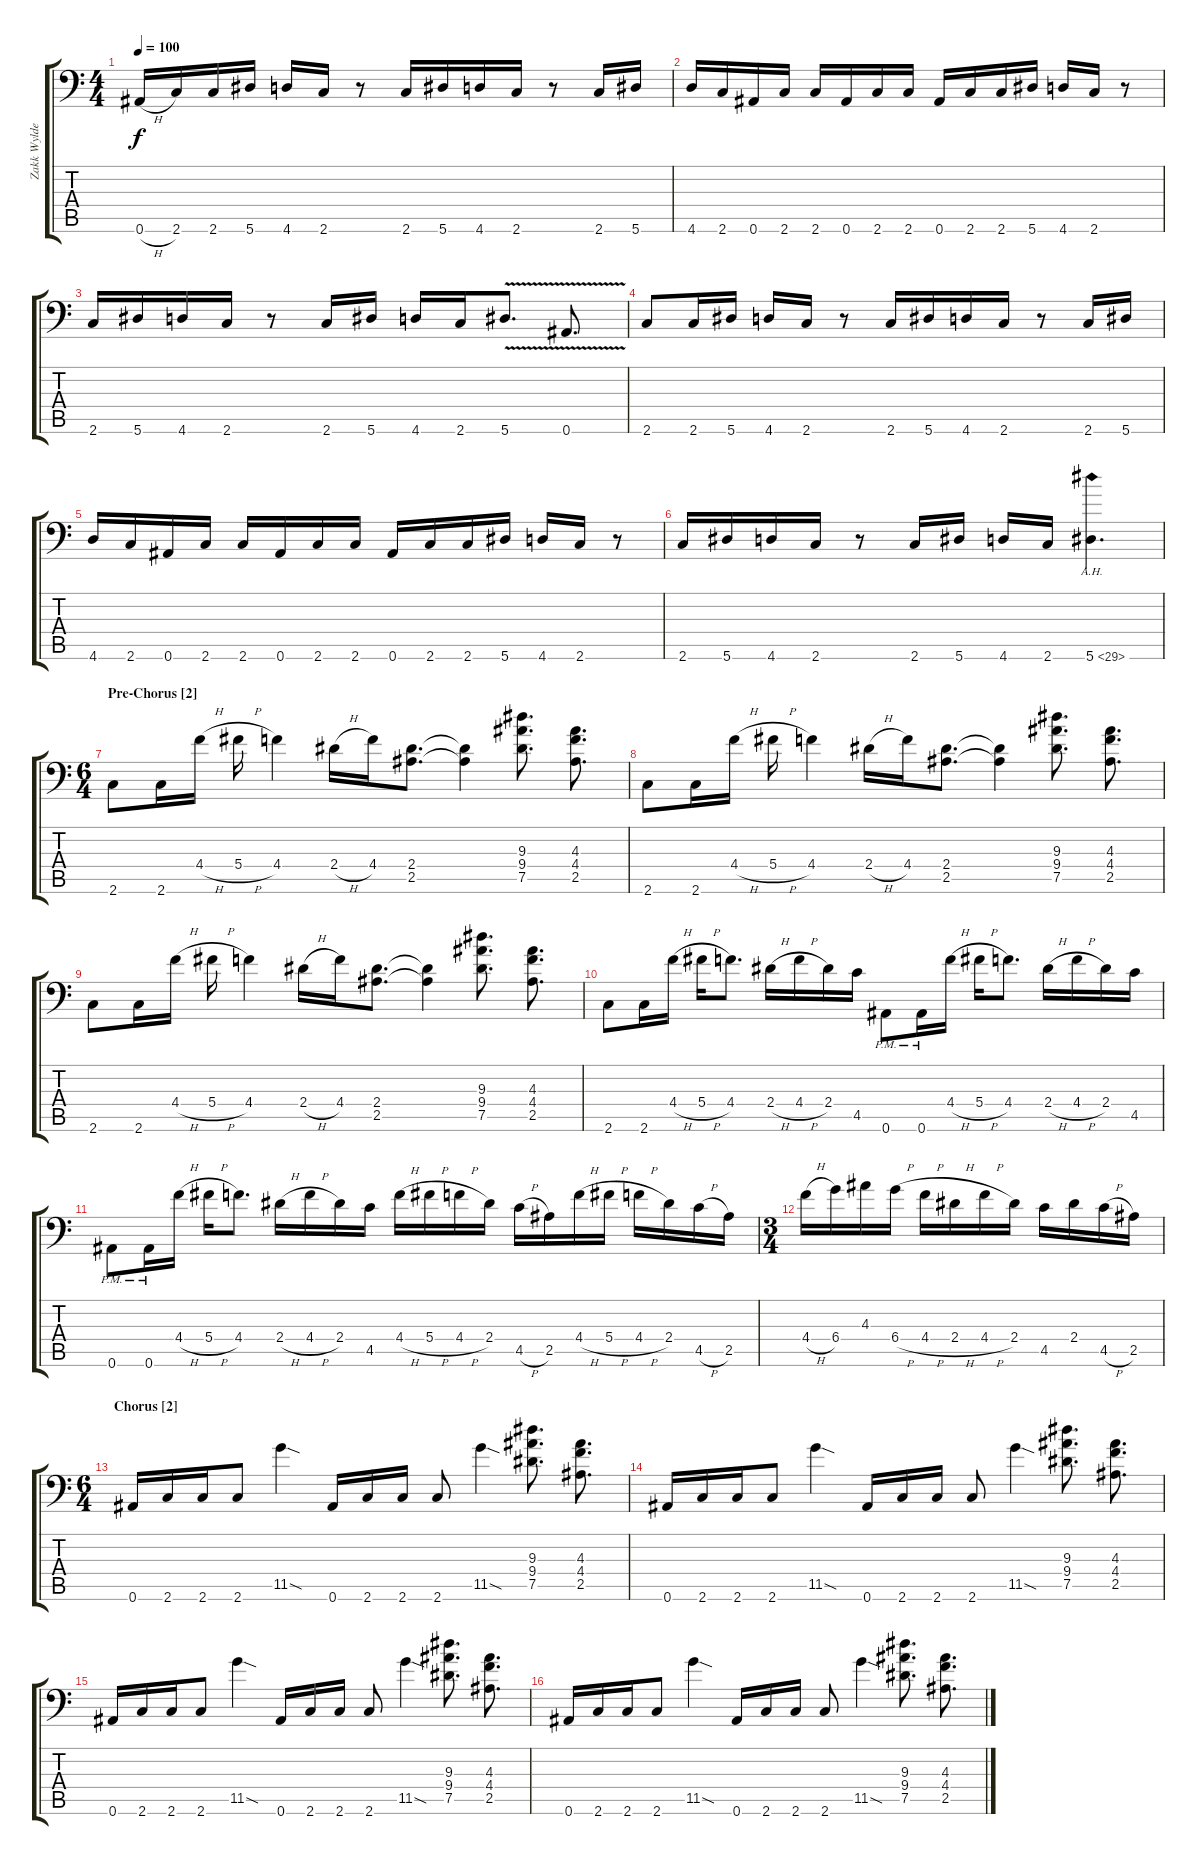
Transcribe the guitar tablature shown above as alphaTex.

\track ("Zakk Wylde" "Zakk Wylde") {instrument distortionguitar}
\staff {score tabs}
\tuning (Eb4 Bb3 Gb3 Db3 Ab2 Bb1) {hide}
\ts (4 4)
\tempo 100
\clef f4
\ks c
0.6{h}.16{dy f} 2.6.16 2.6.16 5.6.16 4.6.16 2.6.16 r.8 2.6.16 5.6.16 4.6.16 2.6.16 r.8 2.6.16 5.6.16 |
4.6.16 2.6.16 0.6.16 2.6.16 2.6.16 0.6.16 2.6.16 2.6.16 0.6.16 2.6.16 2.6.16 5.6.16 4.6.16 2.6.16 r.8 |
2.6.16 5.6.16 4.6.16 2.6.16 r.8 2.6.16 5.6.16 4.6.16 2.6.16 5.6{v}.8{d} 0.6{v}.8{d} |
2.6.8 2.6.16 5.6.16 4.6.16 2.6.16 r.8 2.6.16 5.6.16 4.6.16 2.6.16 r.8 2.6.16 5.6.16 |
4.6.16 2.6.16 0.6.16 2.6.16 2.6.16 0.6.16 2.6.16 2.6.16 0.6.16 2.6.16 2.6.16 5.6.16 4.6.16 2.6.16 r.8 |
2.6.16 5.6.16 4.6.16 2.6.16 r.8 2.6.16 5.6.16 4.6.16 2.6.16 5.6{ah 24}.4{d} |
\ts (6 4)
\section ("" "Pre-Chorus [2]")
2.6.8 2.6.16 4.4{h}.16 5.4{h}.16 4.4.4 2.4{h}.16 4.4.16 (2.4 2.5).8{d} (2.4{t} 2.5{t}).4 (9.3 9.4 7.5).8{d} (4.3 4.4 2.5).8{d} |
2.6.8 2.6.16 4.4{h}.16 5.4{h}.16 4.4.4 2.4{h}.16 4.4.16 (2.4 2.5).8{d} (2.4{t} 2.5{t}).4 (9.3 9.4 7.5).8{d} (4.3 4.4 2.5).8{d} |
2.6.8 2.6.16 4.4{h}.16 5.4{h}.16 4.4.4 2.4{h}.16 4.4.16 (2.4 2.5).8{d} (2.4{t} 2.5{t}).4 (9.3 9.4 7.5).8{d} (4.3 4.4 2.5).8{d} |
2.6.8 2.6.16 4.4{h}.16 5.4{h}.16 4.4.8{d} 2.4{h}.16 4.4{h}.16 2.4.16 4.5.16 0.6{pm}.8 0.6{pm}.16 4.4{h}.16 5.4{h}.16 4.4.8{d} 2.4{h}.16 4.4{h}.16 2.4.16 4.5.16 |
0.6{pm}.8 0.6{pm}.16 4.4{h}.16 5.4{h}.16 4.4.8{d} 2.4{h}.16 4.4{h}.16 2.4.16 4.5.16 4.4{h}.16 5.4{h}.16 4.4{h}.16 2.4.16 4.5{h}.16 2.5.16 4.4{h}.16 5.4{h}.16 4.4{h}.16 2.4.16 4.5{h}.16 2.5.16 |
\ts (3 4)
4.4{h}.16 6.4.16 4.3.16 6.4{h}.16 4.4{h}.16 2.4{h}.16 4.4{h}.16 2.4.16 4.5.16 2.4.16 4.5{h}.16 2.5.16 |
\ts (6 4)
\section ("" "Chorus [2]")
0.6.16 2.6.16 2.6.16 2.6.8 11.5{sod}.4 0.6.16 2.6.16 2.6.16 2.6.8 11.5{sod}.4 (9.3 9.4 7.5).8{d} (4.3 4.4 2.5).8{d} |
0.6.16 2.6.16 2.6.16 2.6.8 11.5{sod}.4 0.6.16 2.6.16 2.6.16 2.6.8 11.5{sod}.4 (9.3 9.4 7.5).8{d} (4.3 4.4 2.5).8{d} |
0.6.16 2.6.16 2.6.16 2.6.8 11.5{sod}.4 0.6.16 2.6.16 2.6.16 2.6.8 11.5{sod}.4 (9.3 9.4 7.5).8{d} (4.3 4.4 2.5).8{d} |
0.6.16 2.6.16 2.6.16 2.6.8 11.5{sod}.4 0.6.16 2.6.16 2.6.16 2.6.8 11.5{sod}.4 (9.3 9.4 7.5).8{d} (4.3 4.4 2.5).8{d}
